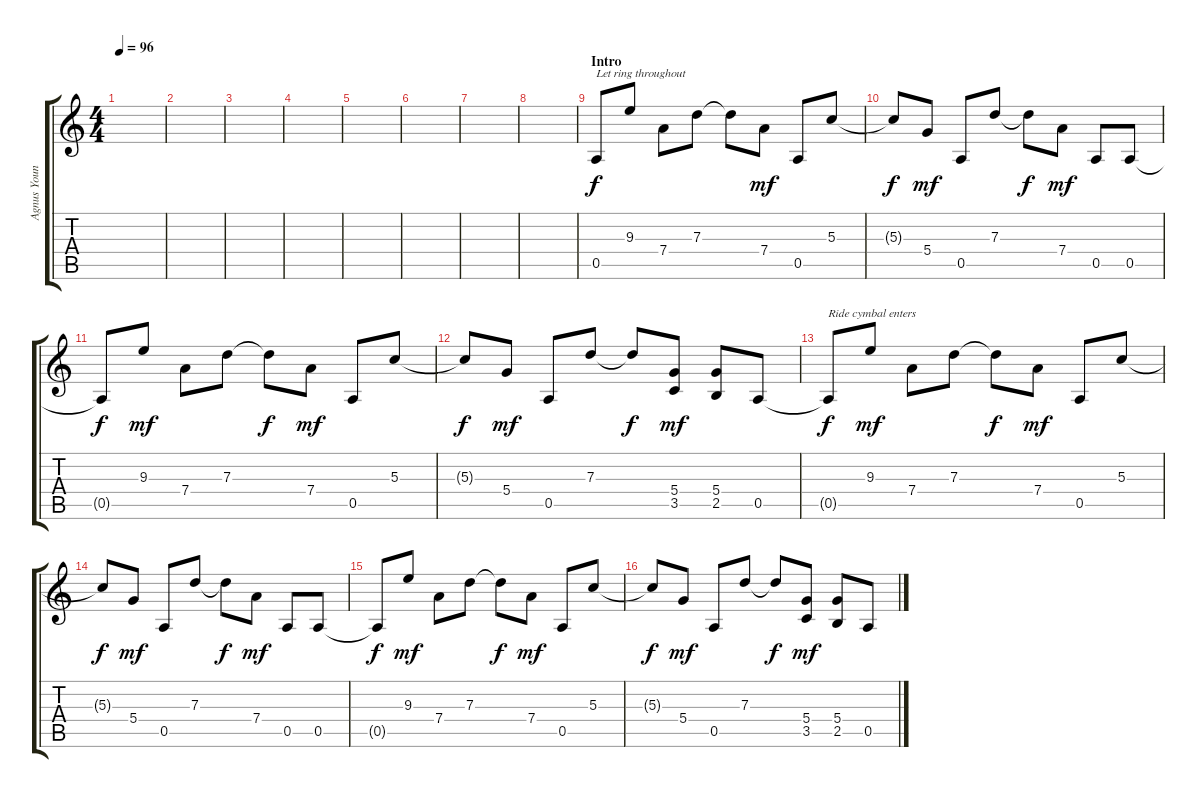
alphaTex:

\track ("Agnus Young" "Agnus Youn") {instrument overdrivenguitar}
\staff {score tabs}
\tuning (E4 B3 G3 D3 A2 E2) {hide}
\ts (4 4)
\tempo 96
\clef g2
\ks c
|
|
|
|
|
|
|
|
\section ("" "Intro")
0.5.8{txt "Let ring throughout"} 9.3.8 7.4.8 7.3.8 7.3{t}.8{dy f} 7.4.8{dy mf} 0.5.8 5.3.8 |
5.3{t}.8{dy f} 5.4.8{dy mf} 0.5.8 7.3.8 7.3{t}.8{dy f} 7.4.8{dy mf} 0.5.8 0.5.8 |
0.5{t}.8{dy f} 9.3.8{dy mf} 7.4.8 7.3.8 7.3{t}.8{dy f} 7.4.8{dy mf} 0.5.8 5.3.8 |
5.3{t}.8{dy f} 5.4.8{dy mf} 0.5.8 7.3.8 7.3{t}.8{dy f} (5.4 3.5).8{dy mf} (5.4 2.5).8 0.5.8 |
0.5{t}.8{txt "Ride cymbal enters" dy f} 9.3.8{dy mf} 7.4.8 7.3.8 7.3{t}.8{dy f} 7.4.8{dy mf} 0.5.8 5.3.8 |
5.3{t}.8{dy f} 5.4.8{dy mf} 0.5.8 7.3.8 7.3{t}.8{dy f} 7.4.8{dy mf} 0.5.8 0.5.8 |
0.5{t}.8{dy f} 9.3.8{dy mf} 7.4.8 7.3.8 7.3{t}.8{dy f} 7.4.8{dy mf} 0.5.8 5.3.8 |
5.3{t}.8{dy f} 5.4.8{dy mf} 0.5.8 7.3.8 7.3{t}.8{dy f} (5.4 3.5).8{dy mf} (5.4 2.5).8 0.5.8
